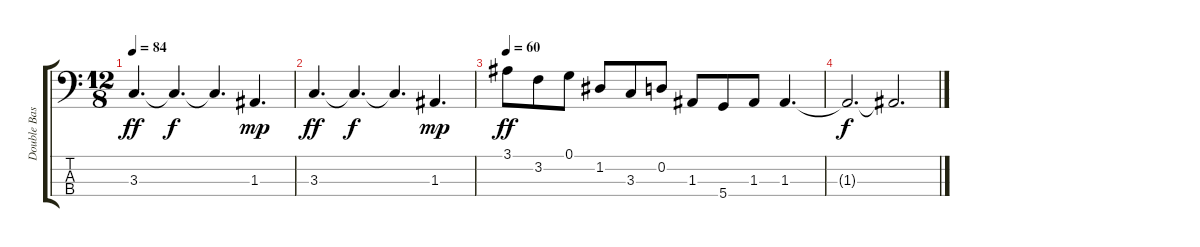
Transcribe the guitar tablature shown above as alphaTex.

\track ("Double Bass" "Double Bas") {instrument electricbassfinger}
\staff {score tabs}
\tuning (G2 D2 A1 D1) {hide}
\ts (12 8)
\tempo 84
\clef f4
\ks c
3.3.4{d dy ff} 3.3{t}.4{d dy f} 3.3{t}.4{d} 1.3.4{d dy mp} |
3.3.4{d dy ff} 3.3{t}.4{d dy f} 3.3{t}.4{d} 1.3.4{d dy mp} |
\tempo 60
3.1.8{dy ff} 3.2.8 0.1.8 1.2.8 3.3.8 0.2.8 1.3.8 5.4.8 1.3.8 1.3.4{d} |
1.3{t}.2{d dy f} 1.3{t}.2{d}
